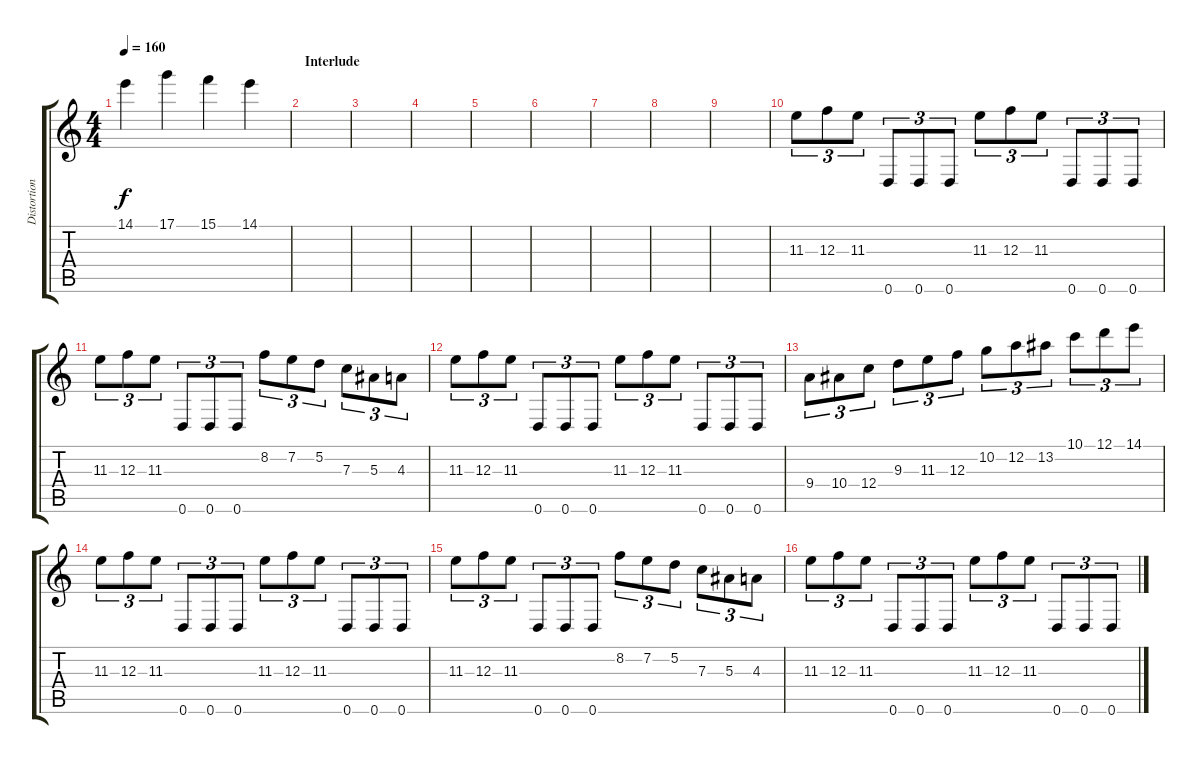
\track ("Distortion Guitar III" "Distortion") {instrument overdrivenguitar}
\staff {score tabs}
\tuning (D4 A3 F3 C3 G2 D2) {hide}
\ts (4 4)
\tempo 160
\clef g2
\ks c
14.1.4{dy f} 17.1.4 15.1.4 14.1.4 |
\section ("" "Interlude")
|
|
|
|
|
|
|
|
11.3.8{tu (3 2) volume 9 balance 13 instrument distortionguitar} 12.3.8{tu (3 2)} 11.3.8{tu (3 2)} 0.6.8{tu (3 2)} 0.6.8{tu (3 2)} 0.6.8{tu (3 2)} 11.3.8{tu (3 2)} 12.3.8{tu (3 2)} 11.3.8{tu (3 2)} 0.6.8{tu (3 2)} 0.6.8{tu (3 2)} 0.6.8{tu (3 2)} |
11.3.8{tu (3 2)} 12.3.8{tu (3 2)} 11.3.8{tu (3 2)} 0.6.8{tu (3 2)} 0.6.8{tu (3 2)} 0.6.8{tu (3 2)} 8.2.8{tu (3 2)} 7.2.8{tu (3 2)} 5.2.8{tu (3 2)} 7.3.8{tu (3 2)} 5.3.8{tu (3 2)} 4.3.8{tu (3 2)} |
11.3.8{tu (3 2)} 12.3.8{tu (3 2)} 11.3.8{tu (3 2)} 0.6.8{tu (3 2)} 0.6.8{tu (3 2)} 0.6.8{tu (3 2)} 11.3.8{tu (3 2)} 12.3.8{tu (3 2)} 11.3.8{tu (3 2)} 0.6.8{tu (3 2)} 0.6.8{tu (3 2)} 0.6.8{tu (3 2)} |
9.4.8{tu (3 2)} 10.4.8{tu (3 2)} 12.4.8{tu (3 2)} 9.3.8{tu (3 2)} 11.3.8{tu (3 2)} 12.3.8{tu (3 2)} 10.2.8{tu (3 2)} 12.2.8{tu (3 2)} 13.2.8{tu (3 2)} 10.1.8{tu (3 2)} 12.1.8{tu (3 2)} 14.1.8{tu (3 2)} |
11.3.8{tu (3 2) volume 9 balance 13 instrument distortionguitar} 12.3.8{tu (3 2)} 11.3.8{tu (3 2)} 0.6.8{tu (3 2)} 0.6.8{tu (3 2)} 0.6.8{tu (3 2)} 11.3.8{tu (3 2)} 12.3.8{tu (3 2)} 11.3.8{tu (3 2)} 0.6.8{tu (3 2)} 0.6.8{tu (3 2)} 0.6.8{tu (3 2)} |
11.3.8{tu (3 2)} 12.3.8{tu (3 2)} 11.3.8{tu (3 2)} 0.6.8{tu (3 2)} 0.6.8{tu (3 2)} 0.6.8{tu (3 2)} 8.2.8{tu (3 2)} 7.2.8{tu (3 2)} 5.2.8{tu (3 2)} 7.3.8{tu (3 2)} 5.3.8{tu (3 2)} 4.3.8{tu (3 2)} |
11.3.8{tu (3 2)} 12.3.8{tu (3 2)} 11.3.8{tu (3 2)} 0.6.8{tu (3 2)} 0.6.8{tu (3 2)} 0.6.8{tu (3 2)} 11.3.8{tu (3 2)} 12.3.8{tu (3 2)} 11.3.8{tu (3 2)} 0.6.8{tu (3 2)} 0.6.8{tu (3 2)} 0.6.8{tu (3 2)}
